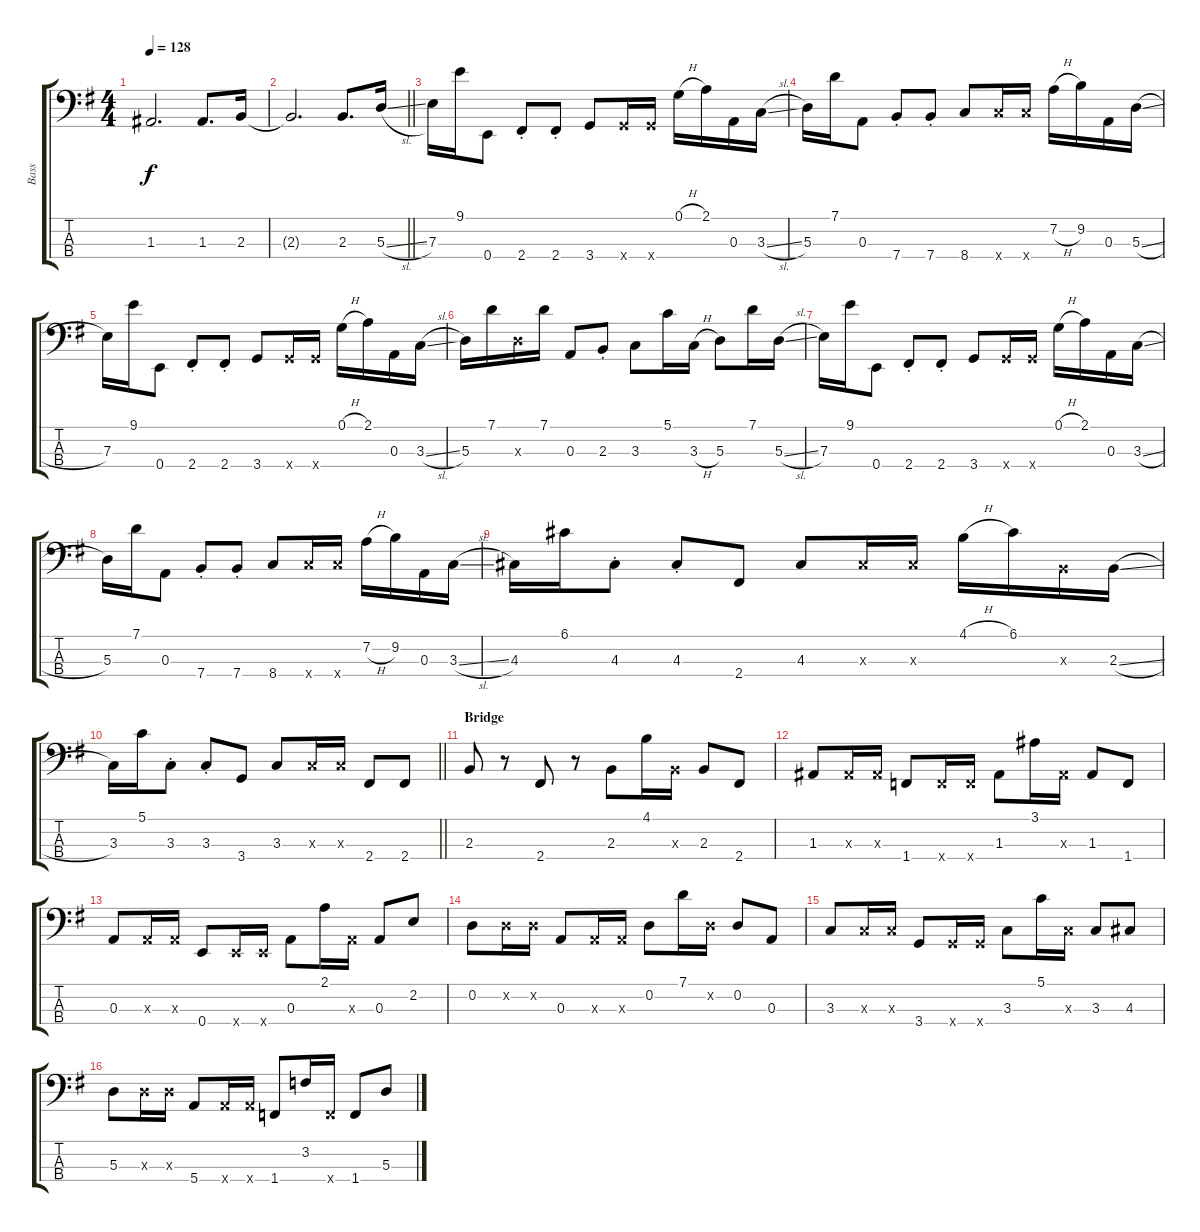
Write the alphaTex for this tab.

\track ("Bass" "Bass") {instrument slapbass1}
\staff {score tabs}
\tuning (G2 D2 A1 E1) {hide}
\ts (4 4)
\tempo 128
\clef f4
\ks eminor
1.3{t}.2{d dy f} 1.3.8{d} 2.3.16 |
\barLineRight lightlight
2.3{t}.2{d} 2.3.8{d} 5.3{sl}.16 |
7.3.16 9.1.16 0.4.8 2.4{st}.8 2.4{st}.8 3.4.8 3.4{x}.16 3.4{x}.16 0.1{h}.16 2.1.16 0.3.16 3.3{sl}.16 |
5.3.16 7.1.16 0.3.8 7.4{st}.8 7.4{st}.8 8.4.8 8.4{x}.16 8.4{x}.16 7.2{h}.16 9.2.16 0.3.16 5.3{sl}.16 |
7.3.16 9.1.16 0.4.8 2.4{st}.8 2.4{st}.8 3.4.8 3.4{x}.16 3.4{x}.16 0.1{h}.16 2.1.16 0.3.16 3.3{sl}.16 |
5.3.16 7.1.16 5.3{x}.16 7.1.16 0.3.8 2.3{st}.8 3.3.8 5.1.16 3.3{h}.16 5.3.8 7.1.16 5.3{sl}.16 |
7.3.16 9.1.16 0.4.8 2.4{st}.8 2.4{st}.8 3.4.8 3.4{x}.16 3.4{x}.16 0.1{h}.16 2.1.16 0.3.16 3.3{sl}.16 |
5.3.16 7.1.16 0.3.8 7.4{st}.8 7.4{st}.8 8.4.8 8.4{x}.16 8.4{x}.16 7.2{h}.16 9.2.16 0.3.16 3.3{sl}.16 |
4.3.16 6.1.16 4.3{st}.8 4.3{st}.8 2.4.8 4.3.8 4.3{x}.16 4.3{x}.16 4.1{h}.16 6.1.16 2.3{x}.16 2.3{sl}.16 |
\barLineRight lightlight
3.3.16 5.1.16 3.3{st}.8 3.3{st}.8 3.4.8 3.3.8 3.3{x}.16 3.3{x}.16 2.4.8 2.4.8 |
\section ("" "Bridge")
2.3.8 r.8 2.4.8 r.8 2.3.8 4.1.16 2.3{x}.16 2.3.8 2.4.8 |
1.3.8 1.3{x}.16 1.3{x}.16 1.4.8 1.4{x}.16 1.4{x}.16 1.3.8 3.1.16 1.3{x}.16 1.3.8 1.4.8 |
0.3.8 0.3{x}.16 0.3{x}.16 0.4.8 0.4{x}.16 0.4{x}.16 0.3.8 2.1.16 0.3{x}.16 0.3.8 2.2.8 |
0.2.8 0.2{x}.16 0.2{x}.16 0.3.8 0.3{x}.16 0.3{x}.16 0.2.8 7.1.16 0.2{x}.16 0.2.8 0.3.8 |
3.3.8 3.3{x}.16 3.3{x}.16 3.4.8 3.4{x}.16 3.4{x}.16 3.3.8 5.1.16 3.3{x}.16 3.3.8 4.3.8 |
5.3.8 5.3{x}.16 5.3{x}.16 5.4.8 5.4{x}.16 5.4{x}.16 1.4.8 3.2.16 1.4{x}.16 1.4.8 5.3.8
